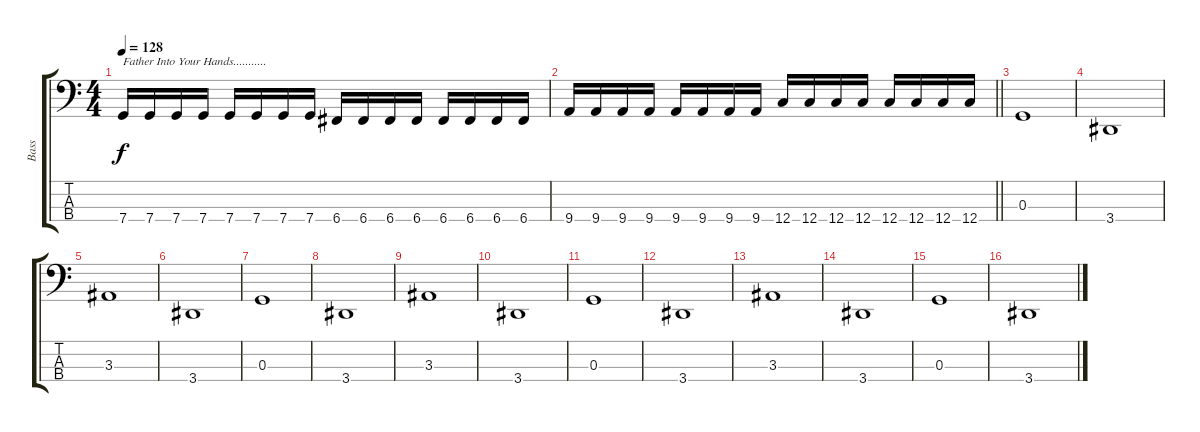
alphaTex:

\track ("Bass" "Bass") {instrument electricbassfinger}
\staff {score tabs}
\tuning (F2 C2 G1 C1) {hide}
\ts (4 4)
\tempo 128
\clef f4
\ks c
7.4.16{txt "Father Into Your Hands..........." dy f} 7.4.16 7.4.16 7.4.16 7.4.16 7.4.16 7.4.16 7.4.16 6.4.16 6.4.16 6.4.16 6.4.16 6.4.16 6.4.16 6.4.16 6.4.16 |
\barLineRight lightlight
9.4.16 9.4.16 9.4.16 9.4.16 9.4.16 9.4.16 9.4.16 9.4.16 12.4.16 12.4.16 12.4.16 12.4.16 12.4.16 12.4.16 12.4.16 12.4.16 |
0.3.1 |
3.4.1 |
3.3.1 |
3.4.1 |
0.3.1 |
3.4.1 |
3.3.1 |
3.4.1 |
0.3.1 |
3.4.1 |
3.3.1 |
3.4.1 |
0.3.1 |
3.4.1
